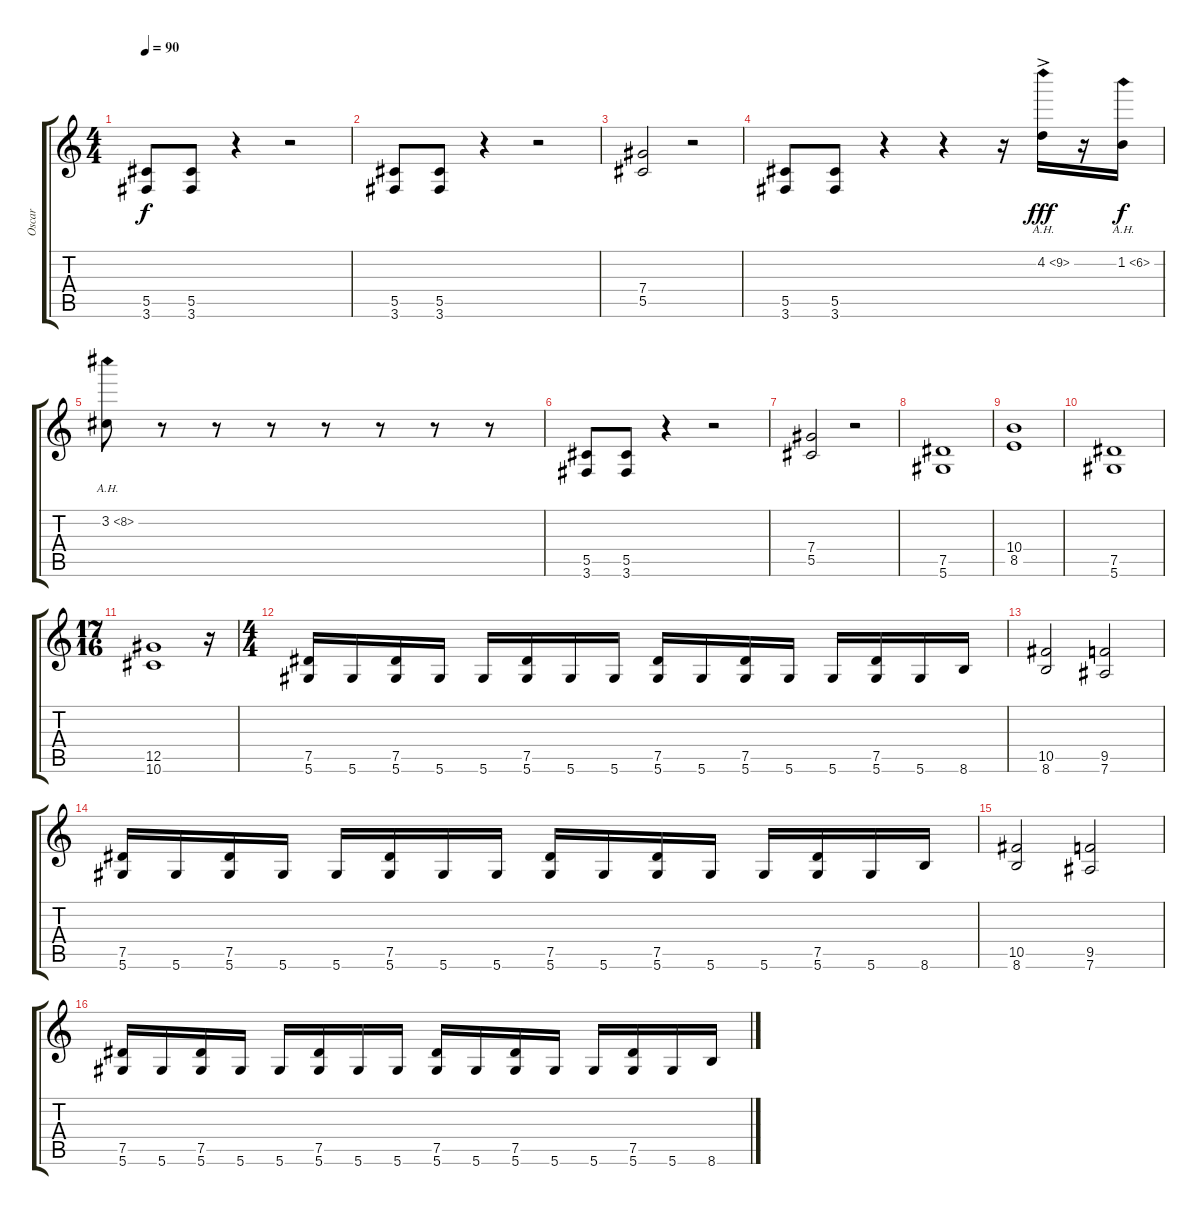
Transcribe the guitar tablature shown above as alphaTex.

\track ("Oscar" "Oscar") {instrument distortionguitar}
\staff {score tabs}
\tuning (Eb4 Bb3 Gb3 Db3 Ab2 Eb2) {hide}
\ts (4 4)
\tempo 90
\clef g2
\ks c
(5.5 3.6).8{dy f} (5.5 3.6).8 r.4 r.2 |
(5.5 3.6).8 (5.5 3.6).8 r.4 r.2 |
(7.4 5.5).2 r.2 |
(5.5 3.6).8 (5.5 3.6).8 r.4 r.4 r.16 4.2{ah 5 ac}.16{dy fff} r.16 1.2{ah 5}.16{dy f} |
3.2{ah 5}.8 r.8 r.8 r.8 r.8 r.8 r.8 r.8 |
(5.5 3.6).8 (5.5 3.6).8 r.4 r.2 |
(7.4 5.5).2 r.2 |
(7.5 5.6).1 |
(10.4 8.5).1 |
(7.5 5.6).1 |
\ts (17 16)
(12.5 10.6).1 r.16 |
\ts (4 4)
(7.5 5.6).16 5.6.16 (7.5 5.6).16 5.6.16 5.6.16 (7.5 5.6).16 5.6.16 5.6.16 (7.5 5.6).16 5.6.16 (7.5 5.6).16 5.6.16 5.6.16 (7.5 5.6).16 5.6.16 8.6.16 |
(10.5 8.6).2 (9.5 7.6).2 |
(7.5 5.6).16 5.6.16 (7.5 5.6).16 5.6.16 5.6.16 (7.5 5.6).16 5.6.16 5.6.16 (7.5 5.6).16 5.6.16 (7.5 5.6).16 5.6.16 5.6.16 (7.5 5.6).16 5.6.16 8.6.16 |
(10.5 8.6).2 (9.5 7.6).2 |
(7.5 5.6).16 5.6.16 (7.5 5.6).16 5.6.16 5.6.16 (7.5 5.6).16 5.6.16 5.6.16 (7.5 5.6).16 5.6.16 (7.5 5.6).16 5.6.16 5.6.16 (7.5 5.6).16 5.6.16 8.6.16
